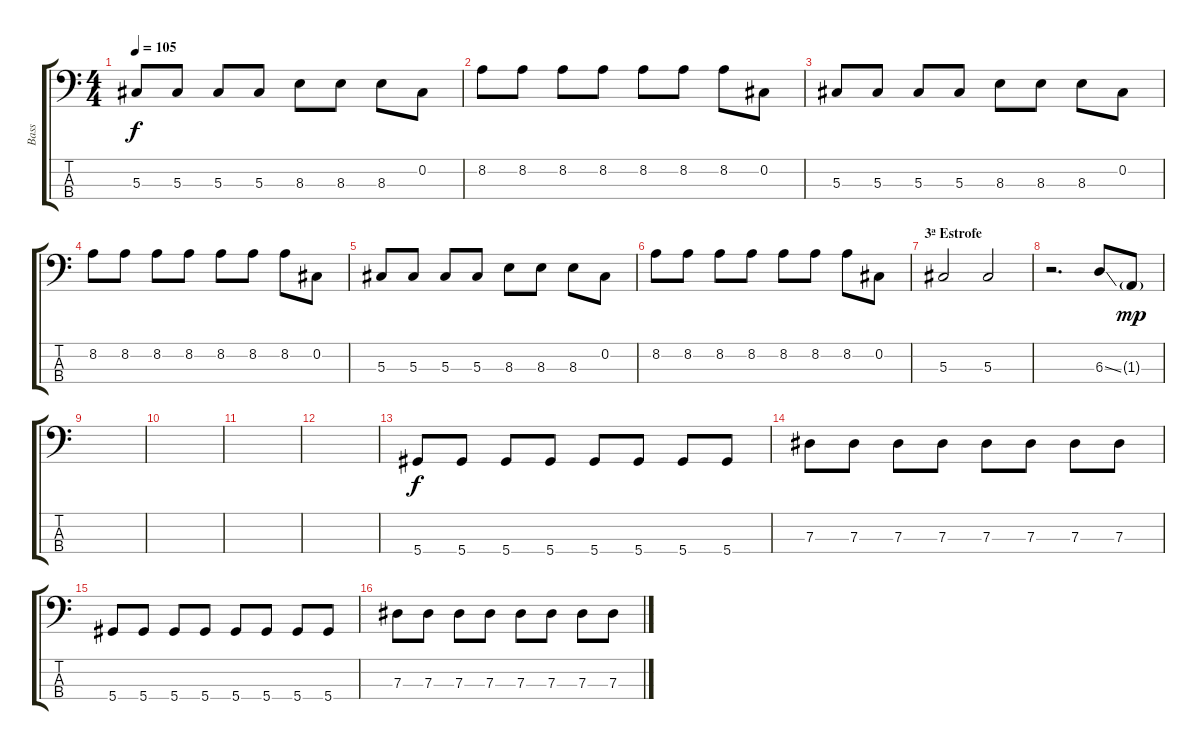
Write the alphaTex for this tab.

\track ("Bass" "Bass") {instrument electricbassfinger}
\staff {score tabs}
\tuning (Gb2 Db2 Ab1 Eb1) {hide}
\ts (4 4)
\tempo 105
\clef f4
\ks c
5.3.8{dy f} 5.3.8 5.3.8 5.3.8 8.3.8 8.3.8 8.3.8 0.2.8 |
8.2.8 8.2.8 8.2.8 8.2.8 8.2.8 8.2.8 8.2.8 0.2.8 |
5.3.8 5.3.8 5.3.8 5.3.8 8.3.8 8.3.8 8.3.8 0.2.8 |
8.2.8 8.2.8 8.2.8 8.2.8 8.2.8 8.2.8 8.2.8 0.2.8 |
5.3.8 5.3.8 5.3.8 5.3.8 8.3.8 8.3.8 8.3.8 0.2.8 |
8.2.8 8.2.8 8.2.8 8.2.8 8.2.8 8.2.8 8.2.8 0.2.8 |
\section ("" "3ª Estrofe")
5.3.2 5.3.2 |
r.2{d} 6.3{ss}.8 1.3{g}.8{dy mp} |
|
|
|
|
5.4.8{dy f} 5.4.8 5.4.8 5.4.8 5.4.8 5.4.8 5.4.8 5.4.8 |
7.3.8 7.3.8 7.3.8 7.3.8 7.3.8 7.3.8 7.3.8 7.3.8 |
5.4.8 5.4.8 5.4.8 5.4.8 5.4.8 5.4.8 5.4.8 5.4.8 |
7.3.8 7.3.8 7.3.8 7.3.8 7.3.8 7.3.8 7.3.8 7.3.8
